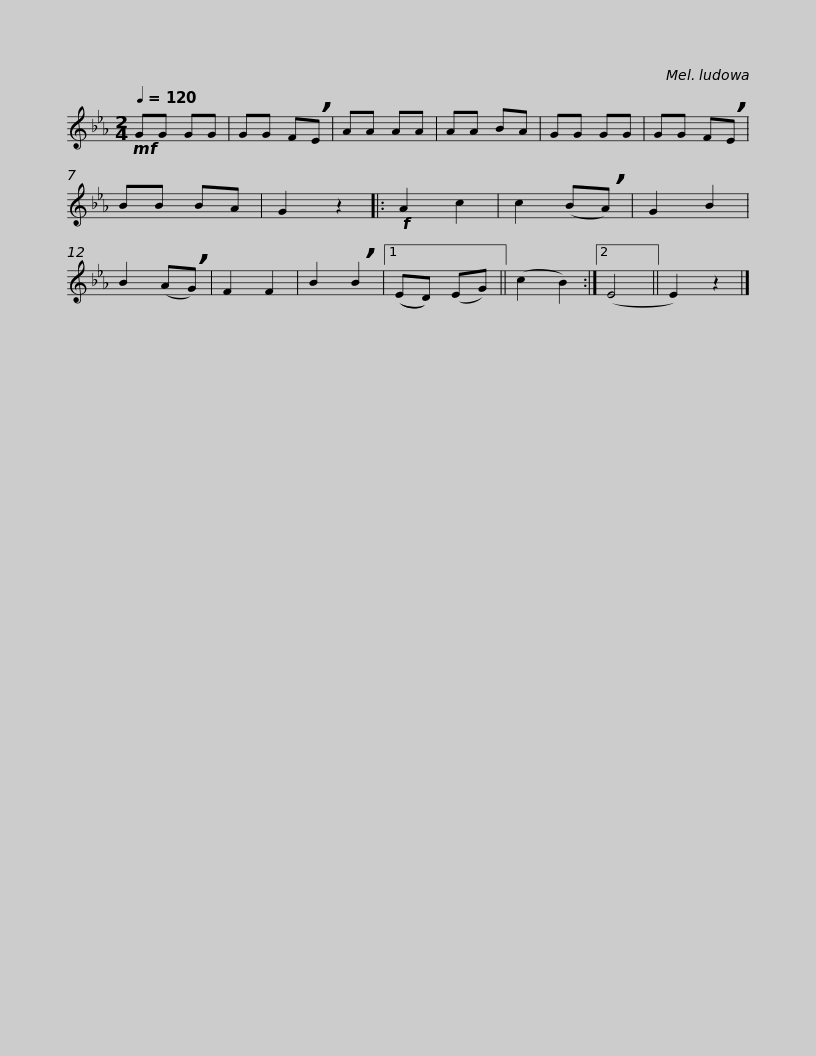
X:1
L:1/8
Q:1/4=120
M:2/4
I:linebreak $
K:Eb
V:1 treble
V:1
!mf! GG GG | GG F!breath!E | AA AA | AA BA |$ GG GG | %5
 GG F!breath!E | BB BA | G2 z2 |:$!f! A2 c2 | c2 (B!breath!A) | %10
 G2 B2 | B2 (A!breath!G) | F2 F2 |$ B2 !breath!B2 |1 ((ED)) (EG) || %15
 (c2 B2) :|2 (E4 || E2) z2 |] %18
